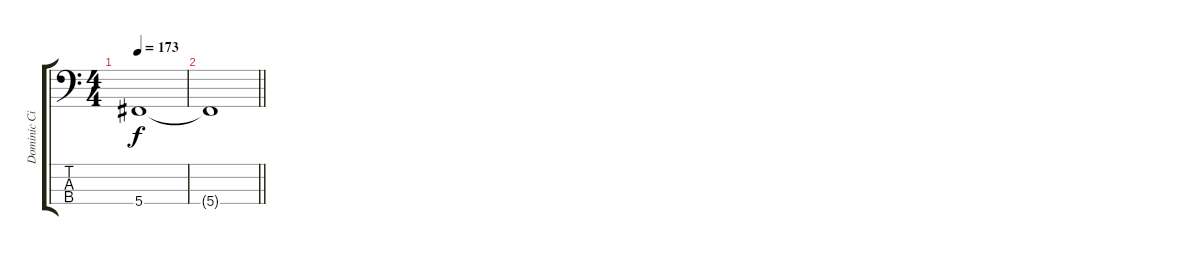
\track ("Dominic Cifarelli" "Dominic Ci") {instrument electricbasspick}
\staff {score tabs}
\tuning (Gb2 Db2 Ab1 Db1) {hide}
\ts (4 4)
\tempo 173
\clef f4
\ks c
5.4.1{dy f} |
\barLineRight lightlight
5.4{t}.1
